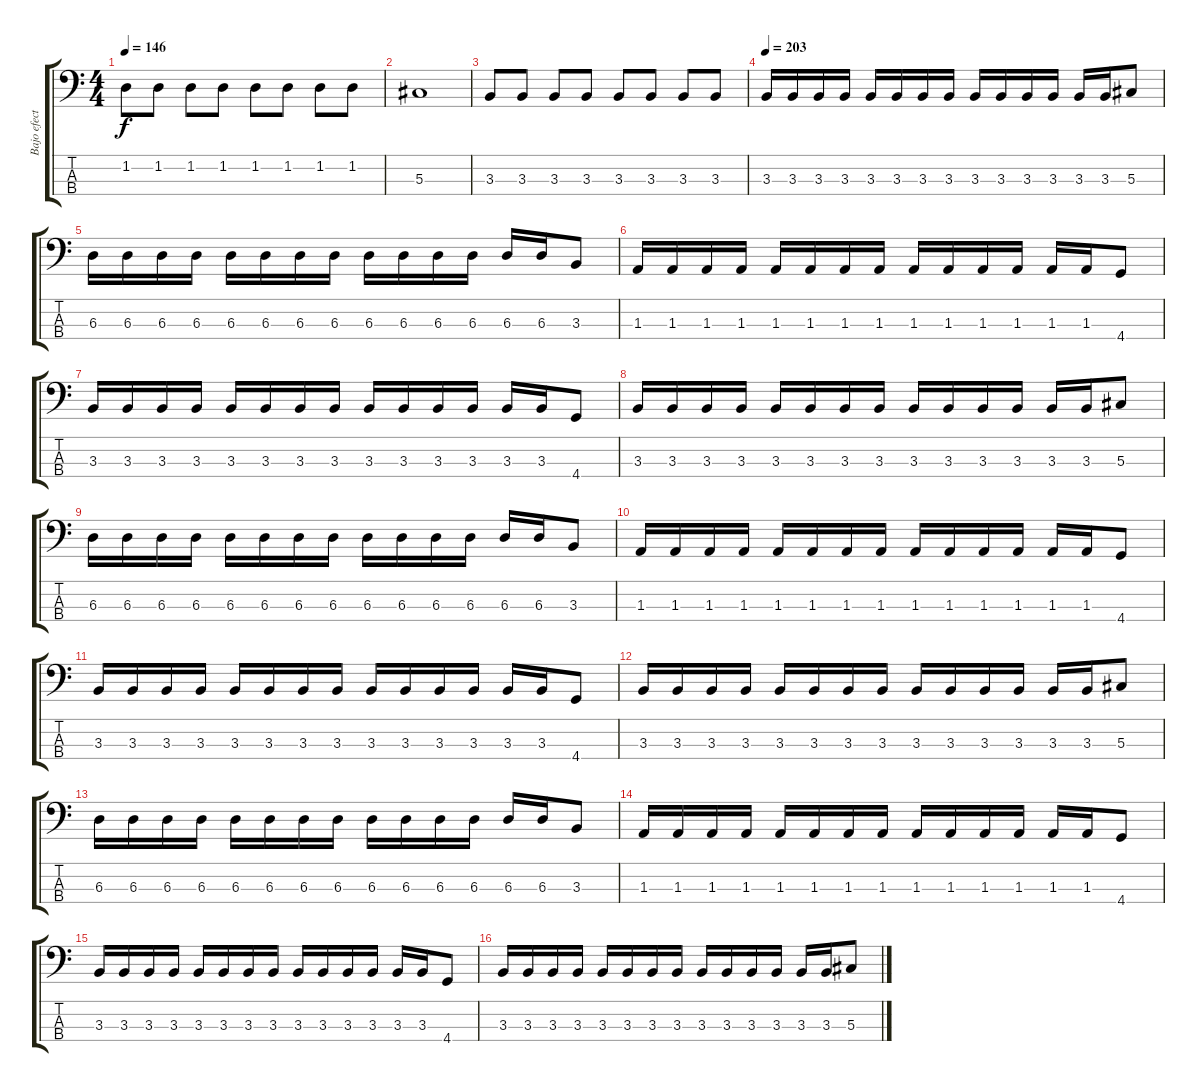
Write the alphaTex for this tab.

\track ("Bajo efecto" "Bajo efect") {instrument contrabass}
\staff {score tabs}
\tuning (Gb2 Db2 Ab1 Eb1) {hide}
\ts (4 4)
\tempo 146
\clef f4
\ks c
1.2.8{dy f} 1.2.8 1.2.8 1.2.8 1.2.8 1.2.8 1.2.8 1.2.8 |
5.3.1 |
3.3.8 3.3.8 3.3.8 3.3.8 3.3.8 3.3.8 3.3.8 3.3.8 |
\tempo 203
3.3.16 3.3.16 3.3.16 3.3.16 3.3.16 3.3.16 3.3.16 3.3.16 3.3.16 3.3.16 3.3.16 3.3.16 3.3.16 3.3.16 5.3.8 |
6.3.16 6.3.16 6.3.16 6.3.16 6.3.16 6.3.16 6.3.16 6.3.16 6.3.16 6.3.16 6.3.16 6.3.16 6.3.16 6.3.16 3.3.8 |
1.3.16 1.3.16 1.3.16 1.3.16 1.3.16 1.3.16 1.3.16 1.3.16 1.3.16 1.3.16 1.3.16 1.3.16 1.3.16 1.3.16 4.4.8 |
3.3.16 3.3.16 3.3.16 3.3.16 3.3.16 3.3.16 3.3.16 3.3.16 3.3.16 3.3.16 3.3.16 3.3.16 3.3.16 3.3.16 4.4.8 |
3.3.16 3.3.16 3.3.16 3.3.16 3.3.16 3.3.16 3.3.16 3.3.16 3.3.16 3.3.16 3.3.16 3.3.16 3.3.16 3.3.16 5.3.8 |
6.3.16 6.3.16 6.3.16 6.3.16 6.3.16 6.3.16 6.3.16 6.3.16 6.3.16 6.3.16 6.3.16 6.3.16 6.3.16 6.3.16 3.3.8 |
1.3.16 1.3.16 1.3.16 1.3.16 1.3.16 1.3.16 1.3.16 1.3.16 1.3.16 1.3.16 1.3.16 1.3.16 1.3.16 1.3.16 4.4.8 |
3.3.16 3.3.16 3.3.16 3.3.16 3.3.16 3.3.16 3.3.16 3.3.16 3.3.16 3.3.16 3.3.16 3.3.16 3.3.16 3.3.16 4.4.8 |
3.3.16 3.3.16 3.3.16 3.3.16 3.3.16 3.3.16 3.3.16 3.3.16 3.3.16 3.3.16 3.3.16 3.3.16 3.3.16 3.3.16 5.3.8 |
6.3.16 6.3.16 6.3.16 6.3.16 6.3.16 6.3.16 6.3.16 6.3.16 6.3.16 6.3.16 6.3.16 6.3.16 6.3.16 6.3.16 3.3.8 |
1.3.16 1.3.16 1.3.16 1.3.16 1.3.16 1.3.16 1.3.16 1.3.16 1.3.16 1.3.16 1.3.16 1.3.16 1.3.16 1.3.16 4.4.8 |
3.3.16 3.3.16 3.3.16 3.3.16 3.3.16 3.3.16 3.3.16 3.3.16 3.3.16 3.3.16 3.3.16 3.3.16 3.3.16 3.3.16 4.4.8 |
3.3.16 3.3.16 3.3.16 3.3.16 3.3.16 3.3.16 3.3.16 3.3.16 3.3.16 3.3.16 3.3.16 3.3.16 3.3.16 3.3.16 5.3.8
